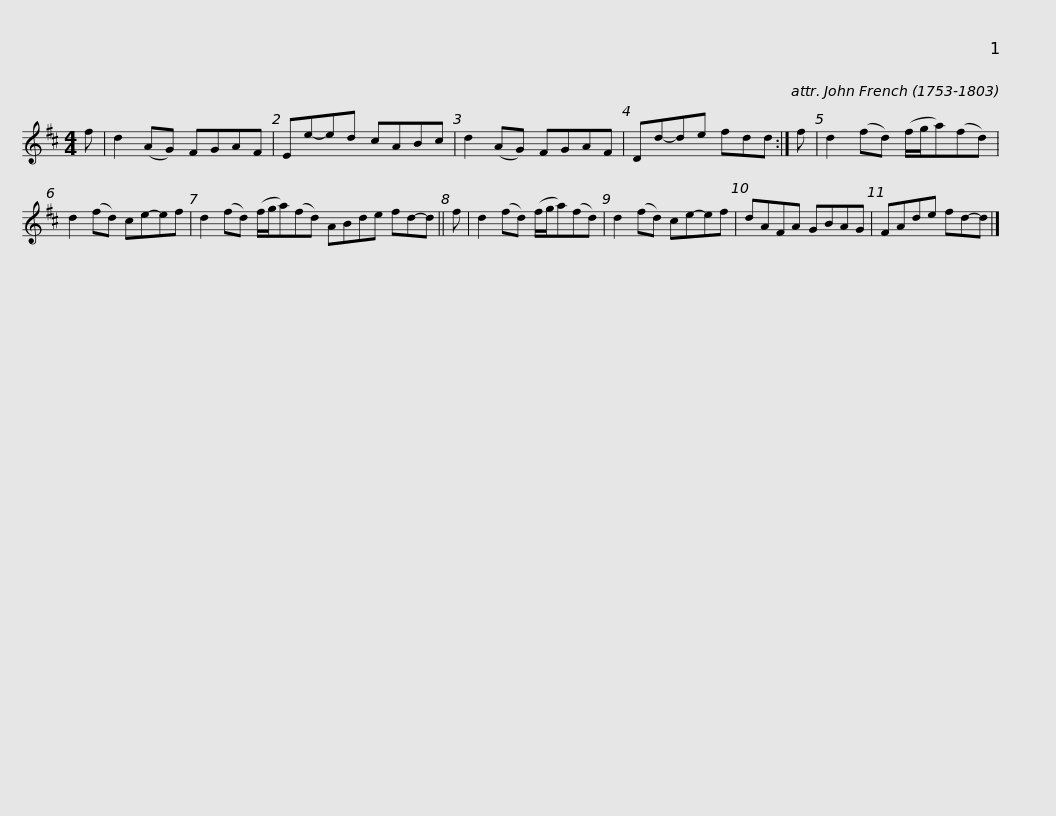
X:1
L:1/8
M:4/4
I:linebreak $
K:D
V:1 treble
V:1
 f | d2 (AG) FGAF | Ee-ed cABc | d2 (AG) FGAF | Dd-de fdd :| %5
 f | d2 (fd) (f/g/a)(fd) |$ d2 (fd) ce-ef | d2 (fd) (f/g/a)(fd) ABde fd-d || f | %10
 d2 (fd) (f/g/a)(fd) | d2 (fd) ce-ef |$ dAFA GBAG | FAde fd-d |] %14
